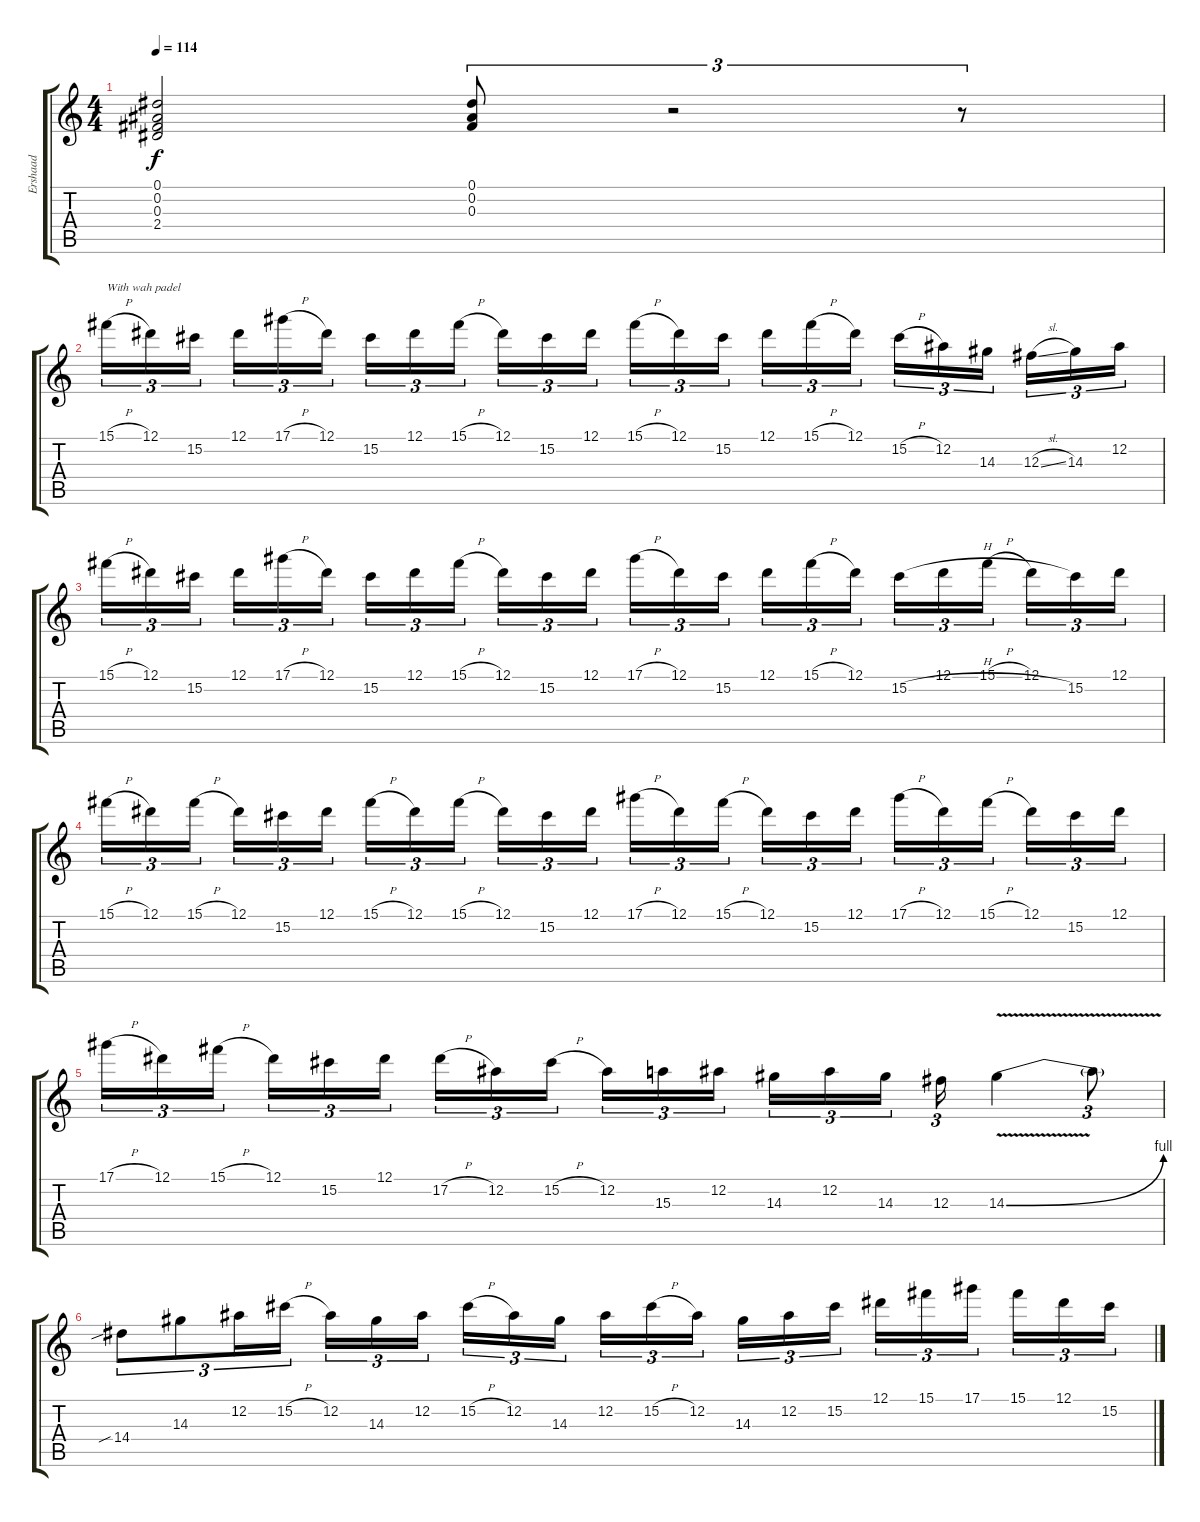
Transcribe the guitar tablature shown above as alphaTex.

\track ("Ershaad" "Ershaad") {instrument distortionguitar}
\staff {score tabs}
\tuning (Eb4 Bb3 Gb3 Db3 Ab2 Eb2) {hide}
\ts (4 4)
\tempo 114
\clef g2
\ks c
(0.1{t} 0.2{t} 0.3{t} 2.4{t}).2{dy f} (0.1 0.2 0.3).8{tu (3 2)} r.2{tu (3 2)} r.8{tu (3 2) volume 13} |
15.1{h}.16{tu (3 2) txt "With wah padel"} 12.1.16{tu (3 2)} 15.2.16{tu (3 2) beam splitsecondary} 12.1.16{tu (3 2)} 17.1{h}.16{tu (3 2)} 12.1.16{tu (3 2)} 15.2.16{tu (3 2)} 12.1.16{tu (3 2)} 15.1{h}.16{tu (3 2) beam splitsecondary} 12.1.16{tu (3 2)} 15.2.16{tu (3 2)} 12.1.16{tu (3 2)} 15.1{h}.16{tu (3 2)} 12.1.16{tu (3 2)} 15.2.16{tu (3 2) beam splitsecondary} 12.1.16{tu (3 2)} 15.1{h}.16{tu (3 2)} 12.1.16{tu (3 2)} 15.2{h}.16{tu (3 2)} 12.2.16{tu (3 2)} 14.3.16{tu (3 2) beam splitsecondary} 12.3{sl}.16{tu (3 2)} 14.3.16{tu (3 2)} 12.2.16{tu (3 2)} |
15.1{h}.16{tu (3 2)} 12.1.16{tu (3 2)} 15.2.16{tu (3 2) beam splitsecondary} 12.1.16{tu (3 2)} 17.1{h}.16{tu (3 2)} 12.1.16{tu (3 2)} 15.2.16{tu (3 2)} 12.1.16{tu (3 2)} 15.1{h}.16{tu (3 2) beam splitsecondary} 12.1.16{tu (3 2)} 15.2.16{tu (3 2)} 12.1.16{tu (3 2)} 17.1{h}.16{tu (3 2)} 12.1.16{tu (3 2)} 15.2.16{tu (3 2) beam splitsecondary} 12.1.16{tu (3 2)} 15.1{h}.16{tu (3 2)} 12.1.16{tu (3 2)} 15.2{h}.16{tu (3 2)} 12.1.16{tu (3 2)} 15.1{h}.16{tu (3 2) beam splitsecondary} 12.1.16{tu (3 2)} 15.2.16{tu (3 2)} 12.1.16{tu (3 2)} |
15.1{h}.16{tu (3 2)} 12.1.16{tu (3 2)} 15.1{h}.16{tu (3 2) beam splitsecondary} 12.1.16{tu (3 2)} 15.2.16{tu (3 2)} 12.1.16{tu (3 2)} 15.1{h}.16{tu (3 2)} 12.1.16{tu (3 2)} 15.1{h}.16{tu (3 2) beam splitsecondary} 12.1.16{tu (3 2)} 15.2.16{tu (3 2)} 12.1.16{tu (3 2)} 17.1{h}.16{tu (3 2)} 12.1.16{tu (3 2)} 15.1{h}.16{tu (3 2) beam splitsecondary} 12.1.16{tu (3 2)} 15.2.16{tu (3 2)} 12.1.16{tu (3 2)} 17.1{h}.16{tu (3 2)} 12.1.16{tu (3 2)} 15.1{h}.16{tu (3 2) beam splitsecondary} 12.1.16{tu (3 2)} 15.2.16{tu (3 2)} 12.1.16{tu (3 2)} |
17.1{h}.16{tu (3 2)} 12.1.16{tu (3 2)} 15.1{h}.16{tu (3 2) beam splitsecondary} 12.1.16{tu (3 2)} 15.2.16{tu (3 2)} 12.1.16{tu (3 2)} 17.2{h}.16{tu (3 2)} 12.2.16{tu (3 2)} 15.2{h}.16{tu (3 2) beam splitsecondary} 12.2.16{tu (3 2)} 15.3.16{tu (3 2)} 12.2.16{tu (3 2)} 14.3.16{tu (3 2)} 12.2.16{tu (3 2)} 14.3.16{tu (3 2) beam splitsecondary} 12.3.16{tu (3 2)} 14.3{be (bend 0 0 60 4) v}.4 14.3{t}.8{tu (3 2)} |
14.4{sib}.8{tu (3 2)} 14.3.8{tu (3 2)} 12.2.16{tu (3 2)} 15.2{h}.16{tu (3 2)} 12.2.16{tu (3 2)} 14.3.16{tu (3 2)} 12.2.16{tu (3 2) beam splitsecondary} 15.2{h}.16{tu (3 2)} 12.2.16{tu (3 2)} 14.3.16{tu (3 2)} 12.2.16{tu (3 2)} 15.2{h}.16{tu (3 2)} 12.2.16{tu (3 2) beam splitsecondary} 14.3.16{tu (3 2)} 12.2.16{tu (3 2)} 15.2.16{tu (3 2)} 12.1.16{tu (3 2)} 15.1.16{tu (3 2)} 17.1.16{tu (3 2) beam splitsecondary} 15.1.16{tu (3 2)} 12.1.16{tu (3 2)} 15.2.16{tu (3 2)}
